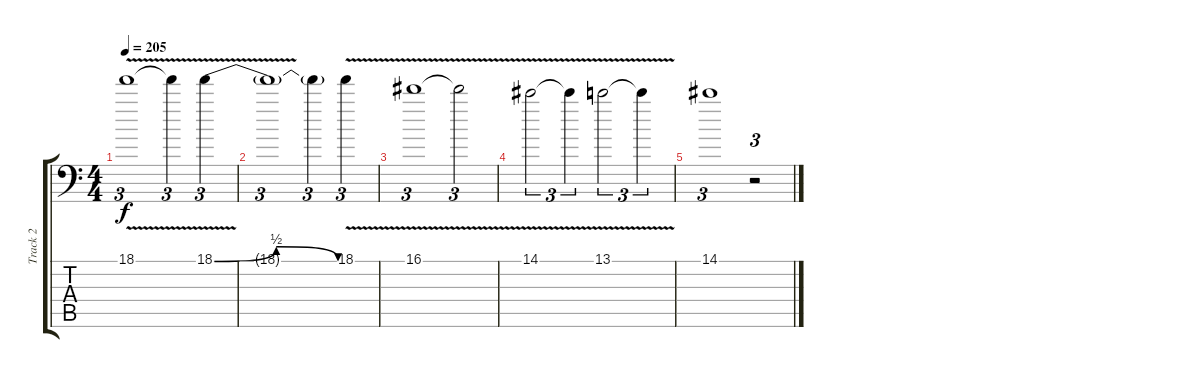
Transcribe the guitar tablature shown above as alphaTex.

\track ("Track 2" "Track 2") {instrument overdrivenguitar}
\staff {score tabs}
\tuning (B3 Gb3 D3 A2 E2 A1) {hide}
\ts (4 4)
\tempo 205
\clef f4
\ks c
18.1{v}.1{tu (3 2) dy f} 18.1{t}.4{tu (3 2)} 18.1{be (bendrelease 0 0 15 2 45 2 60 0) v}.4{tu (3 2)} |
18.1{t}.1{tu (3 2)} 18.1{t}.4{tu (3 2)} 18.1{v}.4{tu (3 2)} |
16.1{v}.1{tu (3 2)} 16.1{t}.2{tu (3 2)} |
14.1{v}.2{tu (3 2)} 14.1{t}.4{tu (3 2)} 13.1{v}.2{tu (3 2)} 13.1{t}.4{tu (3 2)} |
14.1.1{tu (3 2)} r.2{tu (3 2)}
